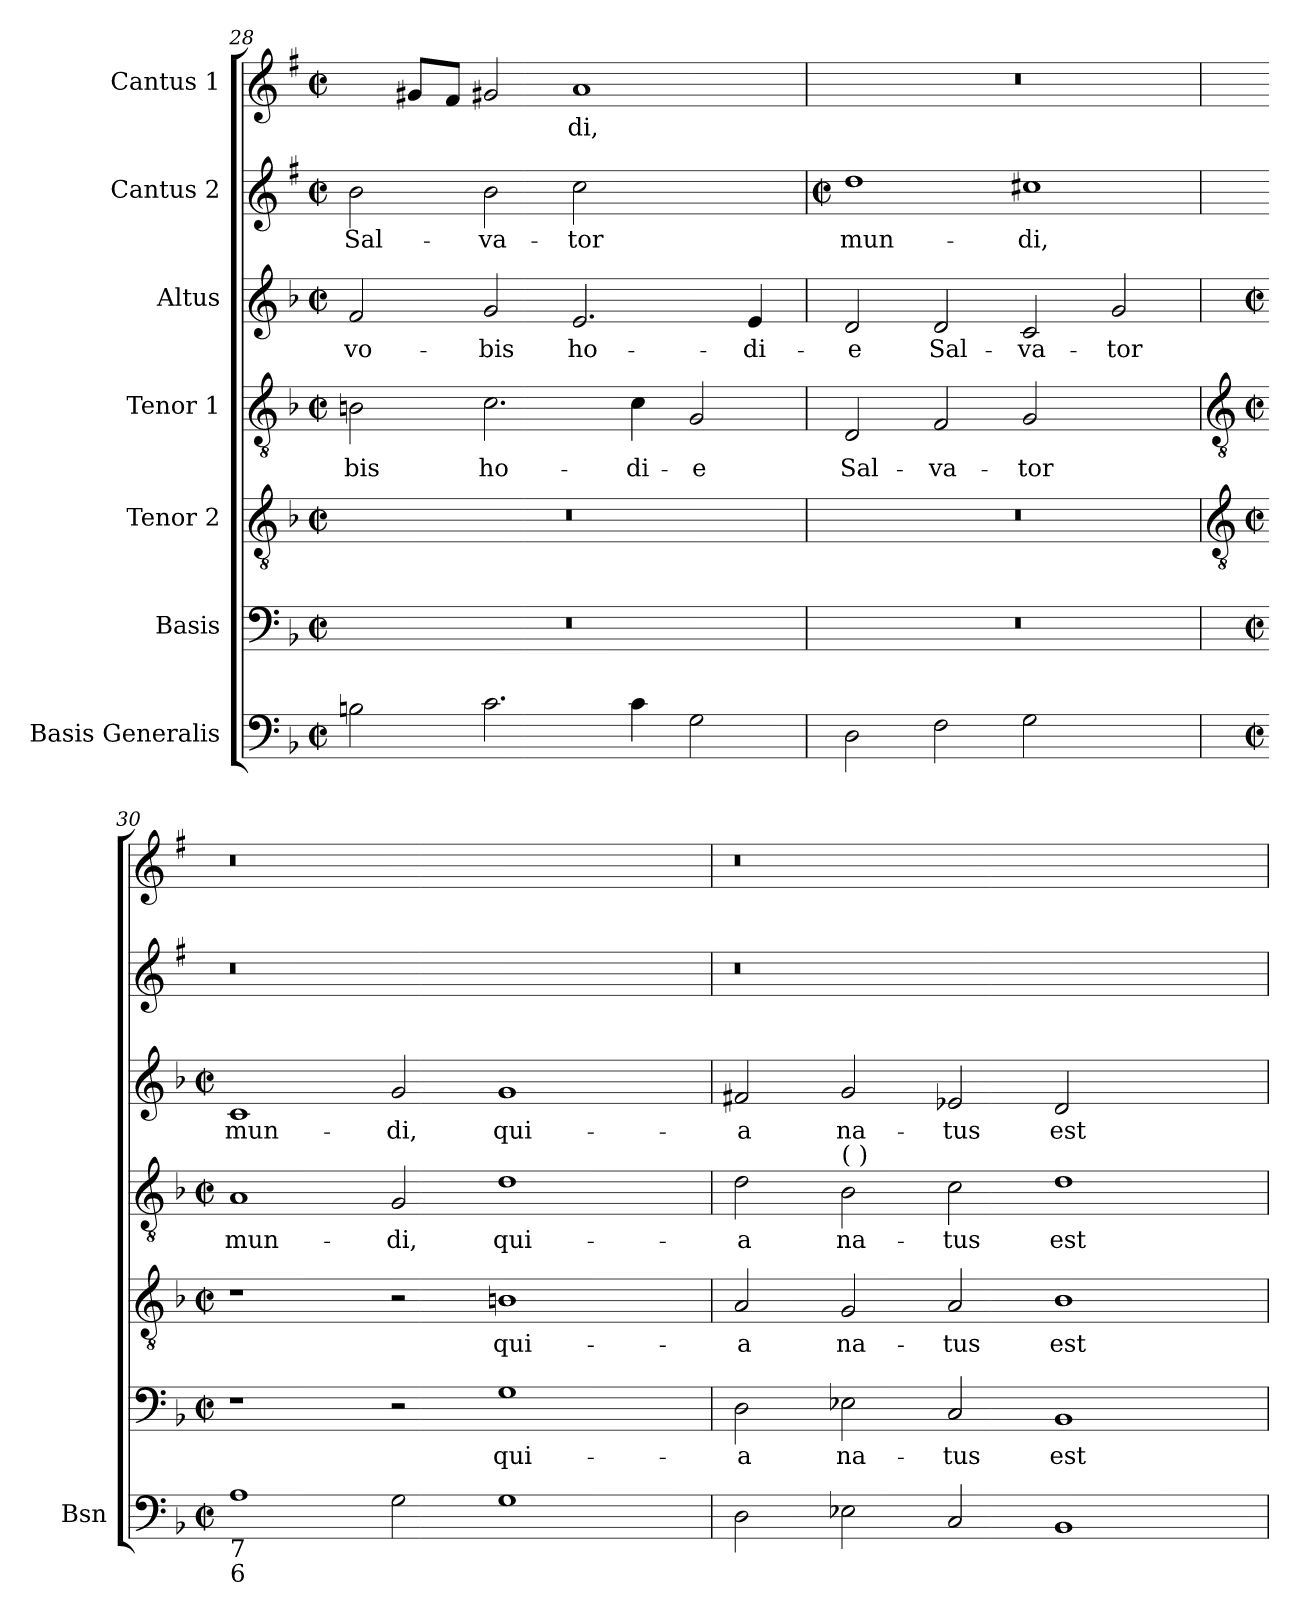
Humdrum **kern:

**kern	**kern	**text	**kern	**text	**kern	**text	**kern	**text	**kern	**text	**kern	**text
*part7	*part6	*part6	*part5	*part5	*part4	*part4	*part3	*part3	*part2	*part2	*part1	*part1
*staff7	*staff6	*staff6	*staff5	*staff5	*staff4	*staff4	*staff3	*staff3	*staff2	*staff2	*staff1	*staff1
*I"Basis Generalis	*I"Basis	*	*I"Tenor 2	*	*I"Tenor 1	*	*I"Altus	*	*I"Cantus 2	*	*I"Cantus 1	*
*I'Bsn	*	*	*	*	*	*	*	*	*	*	*	*
!!LO:LB:g=z
*clefF4	*clefF4	*	*clefGv2	*	*clefGv2	*	*clefG2	*	*clefG2	*	*clefG2	*
*	*	*	*	*	*	*	*	*	*ITrd1c2	*	*ITrd1c2	*
*k[b-]	*k[b-]	*	*k[b-]	*	*k[b-]	*	*k[b-]	*	*k[b-]	*	*k[b-]	*
*F:	*F:	*	*F:	*	*F:	*	*F:	*	*F:	*	*F:	*
*M4/2	*M4/2	*	*M4/2	*	*M4/2	*	*M4/2	*	*M4/2	*	*M4/2	*
*met(c|)	*met(c|)	*	*met(c|)	*	*met(c|)	*	*met(c|)	*	*met(c|)	*	*met(c|)	*
=28	=28	=28	=28	=28	=28	=28	=28	=28	=28	=28	=28	=28
!	!	!	!	!	!	!LO:LY:b	!	!LO:LY:b	!	!LO:LY:b	!	!
2Bn	0r	.	0r	.	2Bn	-bis	2f	vo-	2a	Sal-	4gyy]	.
.	.	.	.	.	.	.	.	.	.	.	8f#L	.
.	.	.	.	.	.	.	.	.	.	.	8eJ	.
!	!	!	!	!	!	!LO:LY:b	!	!LO:LY:b	!	!LO:LY:b	!	!
2.c	.	.	.	.	2.c	ho-	2g	-bis	2a	-va-	2f#X	.
!	!	!	!	!	!	!	!	!LO:LY:b	!	!LO:LY:b	!	!LO:LY:b
.	.	.	.	.	.	.	2.e	ho-	2b-	-tor	1g	-di,
!	!	!	!	!	!	!LO:LY:b	!	!	!	!	!	!
4c	.	.	.	.	4c	-di-	.	.	.	.	.	.
!	!	!	!	!	!	!LO:LY:b	!	!	!	!	!	!
2G	.	.	.	.	2G	-e	.	.	2ryy	.	.	.
!	!	!	!	!	!	!	!	!LO:LY:b	!	!	!	!
.	.	.	.	.	.	.	4e	-di-	.	.	.	.
!!LO:LB:g=z
=29	=29	=29	=29	=29	=29	=29	=29	=29	=29	=29	=29	=29
*	*	*	*	*	*	*	*	*	*M4/2	*	*	*
*	*	*	*	*	*	*	*	*	*met(c|)	*	*	*
!	!	!	!	!	!	!LO:LY:b	!	!LO:LY:b	!	!LO:LY:b	!	!
*	*	*	*	*	*	*	*	*	*^	*	*	*
2D	0r	.	0r	.	2D	Sal-	2d	-e	1cc	1ryy	mun-	0r	.
!	!	!	!	!	!	!LO:LY:b	!	!LO:LY:b	!	!	!	!	!
2F	.	.	.	.	2F	-va-	2d	Sal-	.	.	.	.	.
!	!	!	!	!	!	!LO:LY:b	!	!LO:LY:b	!	!	!LO:LY:b	!	!
2G	.	.	.	.	2G	-tor	2c	-va-	1bn	2ryy	-di,	.	.
!	!	!	!	!	!	!	!	!LO:LY:b	!	!	!	!	!
2ryy	.	.	.	.	2ryy	.	2g	-tor	.	2ryy	.	.	.
!!LO:LB:g=z
=30	=30	=30	=30	=30	=30	=30	=30	=30	=30	=30	=30	=30	=30
*	*	*	*clefGv2	*	*clefGv2	*	*	*	*	*	*	*	*
*M4/2	*M4/2	*	*M4/2	*	*M4/2	*	*M4/2	*	*	*	*	*	*
*met(c|)	*met(c|)	*	*met(c|)	*	*met(c|)	*	*met(c|)	*	*	*	*	*	*
!LO:TX:b:t=7	!	!	!	!	!	!	!	!	!	!	!	!	!
!LO:TX:b:t=6	!	!	!	!	!	!	!	!	!	!	!	!	!
!	!	!	!	!	!	!LO:LY:b	!	!LO:LY:b	!	!	!	!	!
1A	1r	.	1r	.	1A	mun-	1c	mun-	0r	0ryy	.	0r	.
!	!	!	!	!	!	!LO:LY:b	!	!LO:LY:b	!	!	!	!	!
2G	2r	.	2r	.	2G	-di,	2g	-di,	.	.	.	.	.
!	!	!LO:LY:b	!	!LO:LY:b	!	!LO:LY:b	!	!LO:LY:b	!	!	!	!	!
1G	1G	qui-	1B	qui-	1d	qui-	1g	qui-	.	.	.	.	.
.	.	.	.	.	.	.	.	.	2ryy	2ryy	.	2ryy	.
=31	=31	=31	=31	=31	=31	=31	=31	=31	=31	=31	=31	=31	=31
!	!	!LO:LY:b	!	!LO:LY:b	!	!LO:LY:b	!	!LO:LY:b	!	!	!	!	!
2D	2D	-a	2A	-a	2d	-a	2f#X	-a	0r	0ryy	.	0r	.
!	!	!	!	!	!LO:TX:a:t=(  )	!	!	!	!	!	!	!	!
!	!	!LO:LY:b	!	!LO:LY:b	!	!LO:LY:b	!	!LO:LY:b	!	!	!	!	!
2E-X	2E-X	na-	2G	na-	2B-	na-	2g	na-	.	.	.	.	.
!	!	!LO:LY:b	!	!LO:LY:b	!	!LO:LY:b	!	!LO:LY:b	!	!	!	!	!
2C	2C	-tus	2A	-tus	2c	-tus	2e-	-tus	.	.	.	.	.
!	!	!LO:LY:b	!	!LO:LY:b	!	!LO:LY:b	!	!LO:LY:b	!	!	!	!	!
1BB-	1BB-	est	1B-	est	1d	est	2d	est	.	.	.	.	.
.	.	.	.	.	.	.	2ryy	.	2ryy	2ryy	.	2ryy	.
*	*	*	*	*	*	*	*	*	*v	*v	*	*	*
=	=	=	=	=	=	=	=	=	=	=	=	=
*-	*-	*-	*-	*-	*-	*-	*-	*-	*-	*-	*-	*-
